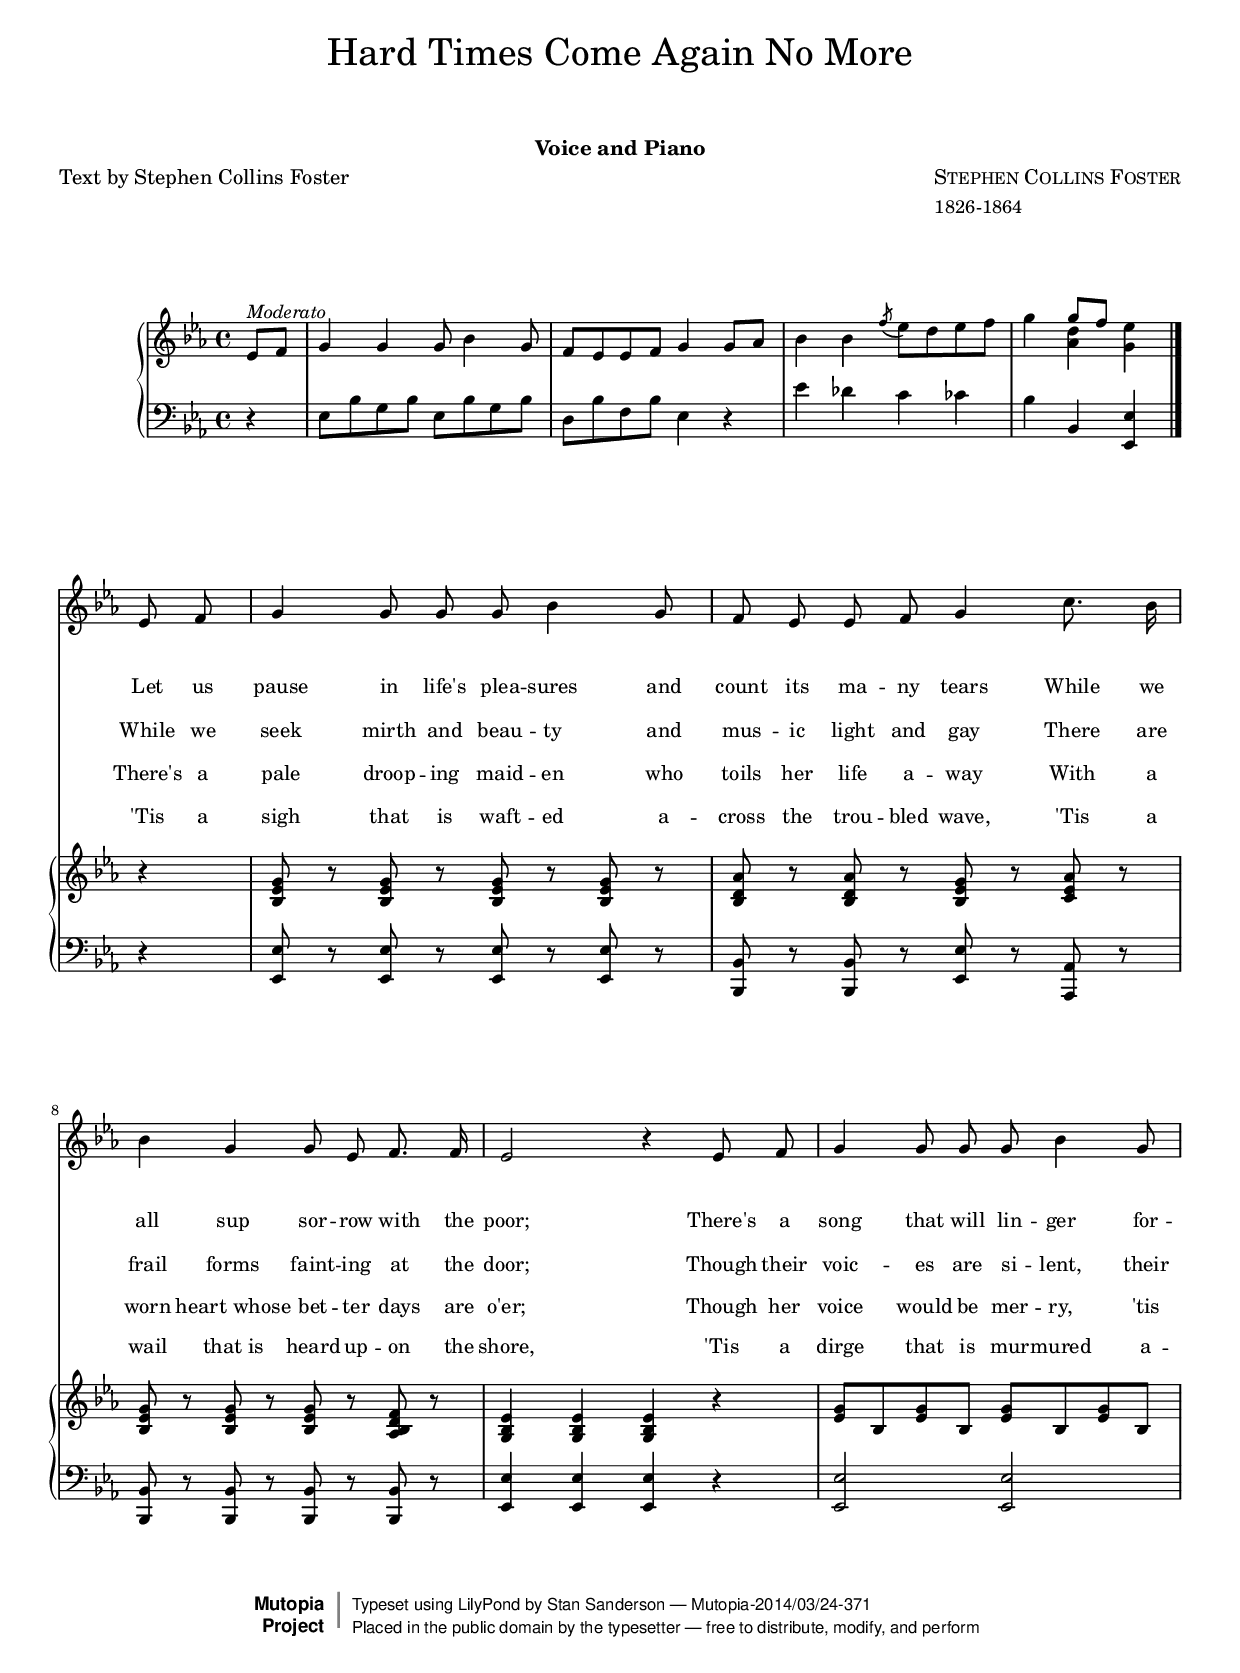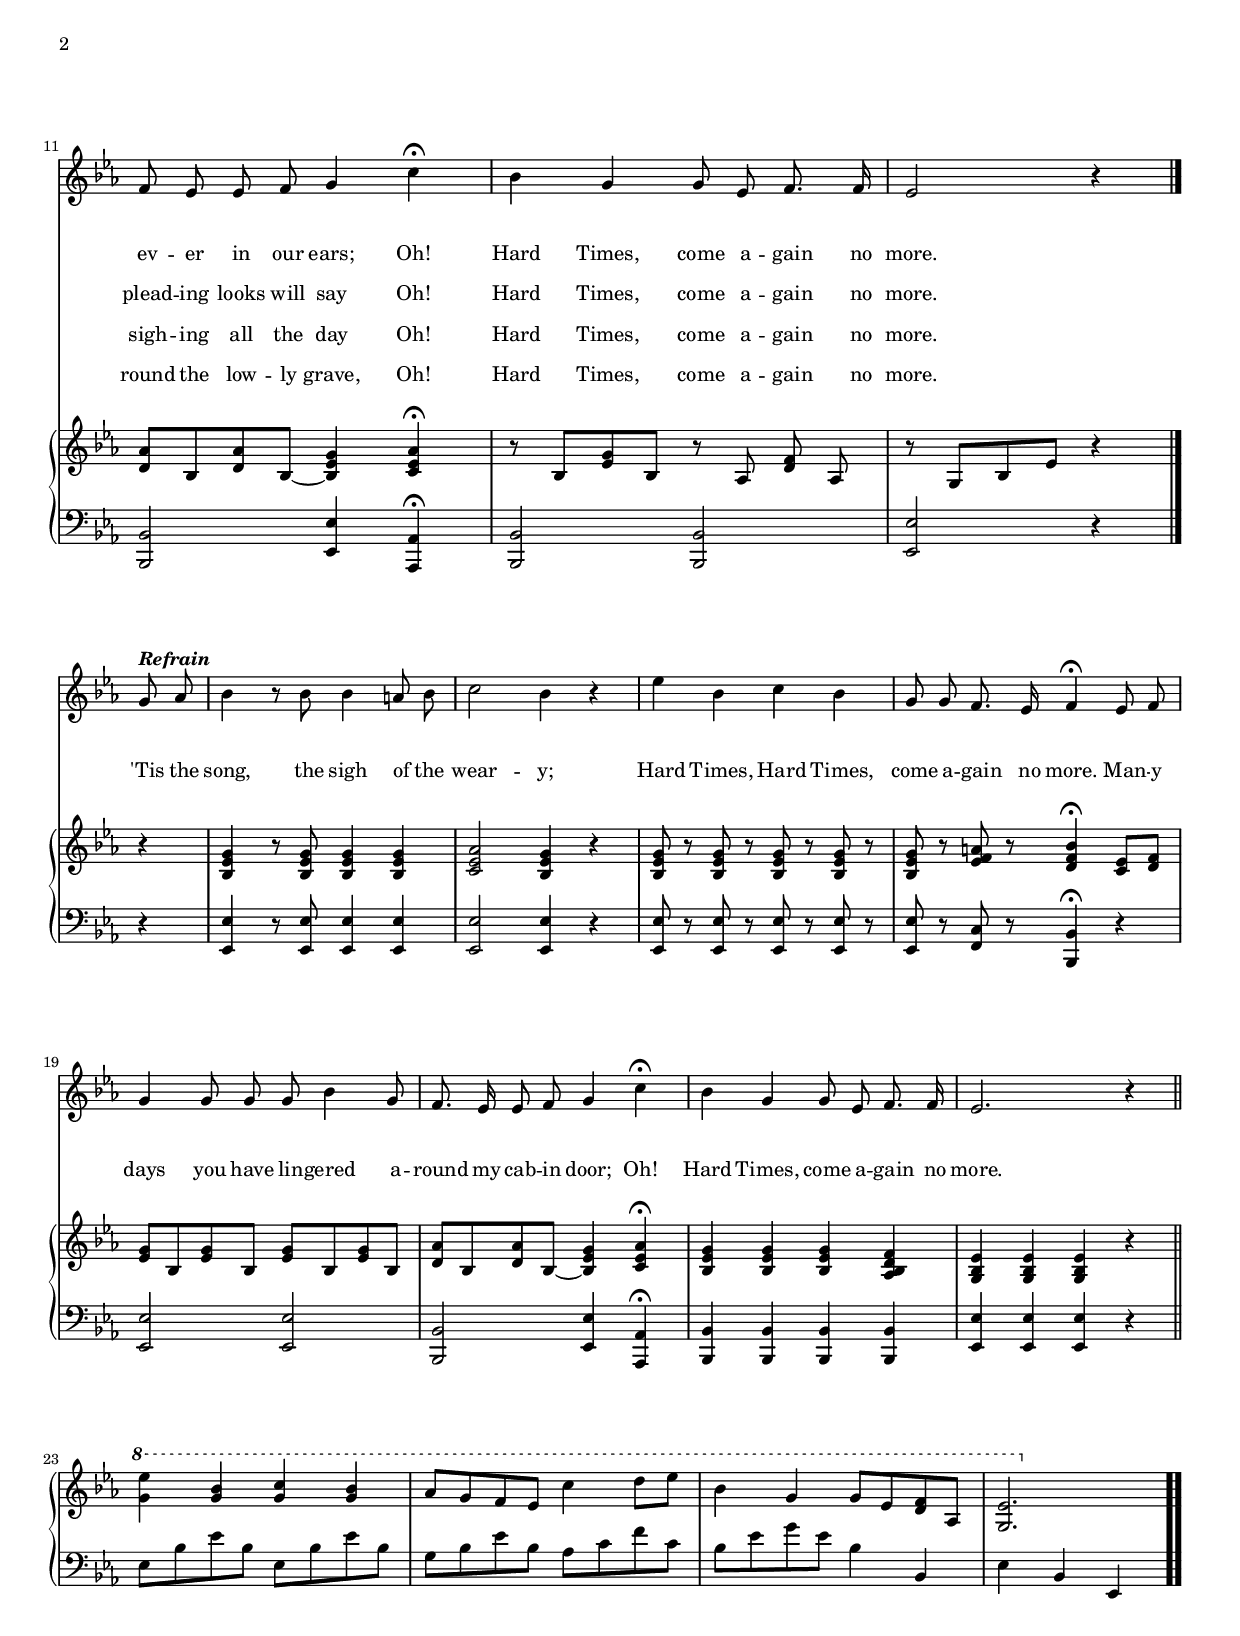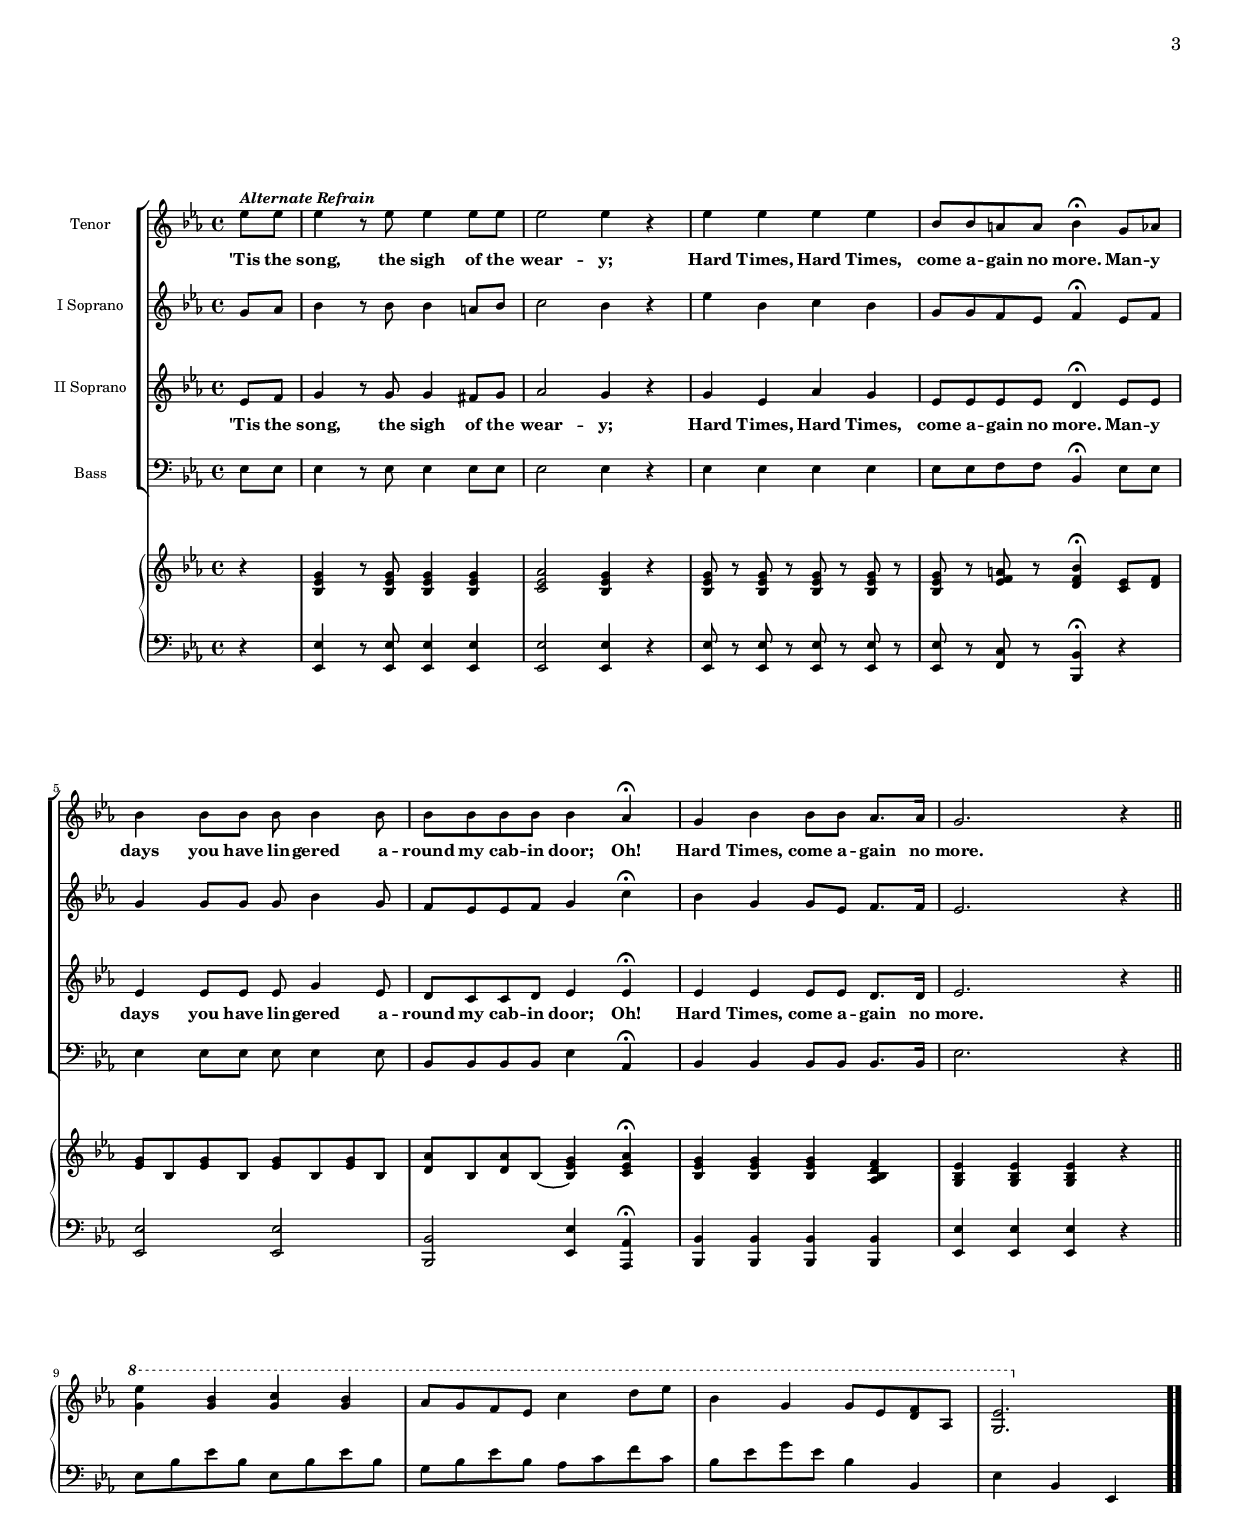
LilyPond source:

\include "english.ly"
%#(set-default-paper-size "letter")
#(set-global-staff-size 16)
\version "2.18.0"

\header {
	date = "1854"
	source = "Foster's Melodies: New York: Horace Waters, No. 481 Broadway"
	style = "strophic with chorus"
	subtitle = "Voice and Piano"
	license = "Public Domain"
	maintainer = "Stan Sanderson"
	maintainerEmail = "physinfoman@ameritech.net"

	title = \markup { \normal-text \abs-fontsize #18 \column { "Hard Times Come Again No More" \null } }
	poet = \markup \fontsize #1 "Text by Stephen Collins Foster" 
	composer = \markup { \right-align \column { \fontsize #1  \caps  "Stephen Collins Foster" \fontsize #0 \caps "1826-1864" } }

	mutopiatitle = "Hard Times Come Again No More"
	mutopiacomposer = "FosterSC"
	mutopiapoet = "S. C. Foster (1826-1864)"
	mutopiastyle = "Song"
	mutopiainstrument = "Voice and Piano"
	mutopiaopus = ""

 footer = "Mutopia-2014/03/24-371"
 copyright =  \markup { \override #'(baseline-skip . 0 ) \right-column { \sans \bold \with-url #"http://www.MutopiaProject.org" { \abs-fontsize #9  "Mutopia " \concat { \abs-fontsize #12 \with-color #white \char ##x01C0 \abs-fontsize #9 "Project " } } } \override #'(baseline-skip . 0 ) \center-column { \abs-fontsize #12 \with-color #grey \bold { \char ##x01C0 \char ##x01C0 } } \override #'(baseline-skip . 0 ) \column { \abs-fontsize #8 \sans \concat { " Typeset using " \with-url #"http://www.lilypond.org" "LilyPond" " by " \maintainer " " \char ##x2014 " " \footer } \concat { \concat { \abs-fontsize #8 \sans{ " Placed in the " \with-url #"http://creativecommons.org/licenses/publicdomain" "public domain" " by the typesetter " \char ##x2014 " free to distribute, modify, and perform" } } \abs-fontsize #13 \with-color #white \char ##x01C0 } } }
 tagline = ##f
	}
	
%definitions ------------------
partialTreQtr = \set Timing.measurePosition = #(ly:make-moment 1/4)
partialUnoQtr = \set Timing.measurePosition = #(ly:make-moment 3/4)

\paper {
  top-margin = 7\mm
  bottom-margin = 6\mm
  top-markup-spacing #'basic-distance = #8
  markup-system-spacing.basic-distance  = #10
  top-system-spacing.basic-distance = #15
  system-system-spacing.basic-distance  = #13
  last-bottom-spacing.basic-distance = #14
  scoreTitleMarkup = \markup \null
}

MEL =  \relative c' { 
		\key ef\major \time 4/4 \clef treble
		\autoBeamOff
%1-4
	\partial 4 s4 s1 s1 s1 \partialTreQtr s2.	
%5-8
	\partialUnoQtr ef8 f g4 g8 g g bf4 g8 f ef ef f g4 c8. bf16
	bf4 g g8 ef f8. f16 ef2 r4 ef8 f
%9-11
	g4 g8 g g bf4 g8 f ef ef f g4 c\fermata bf g g8 ef f8. f16 ef2 r4
%12-14
	\partialUnoQtr g8^\markup { \bold \italic "Refrain" } af bf4 r8 bf bf4 a8 bf 
	c2 bf4 r ef bf c bf 
	 g8 g f8. ef16 f4\fermata ef8 f
%15-18
	g4 g8 g g bf4 g8  f8. ef16 ef8 f g4 c\fermata
            bf g g8 ef f8. 
        f16 
        ef2. r4 \break
}
	
	
% RHB is a crude workaround to get the eighths in the intro	

RHB =  \relative c'' { \time 4/4 \clef treble
	\partial 4 s4^\markup { \italic "Moderato" } 
	s1 s1 s1 \partialTreQtr s4 \stemUp g'8[ f] s4
	}

RH =  \relative c'' { \key ef\major \time 4/4 \clef treble
%1
	\partial 4 ef,8 f

	g4 g g8 bf4 g8
%2
	f8 ef ef f g4 g8 af
%3
	bf4 bf \acciaccatura f'8 ef8[ d ef f]

	\partialTreQtr g4 <d af> <ef g,> \bar "|."  \break

	\partialUnoQtr r4
%4
	<g, ef bf>8 r <g ef bf> r <g ef bf> r <g ef bf> r
%5
	<af d, bf>8 r <af d, bf> r <g ef bf> r <af ef c> r \break
%6
	<g ef bf> r <g ef bf> r <g ef bf> r <f d bf af> r
%7
	<ef bf g>4 <ef bf g> <ef bf g> r
%8
	<g ef>8 bf, <g' ef> bf, <g' ef> bf, <g' ef> bf, \break
%9
	<af' d,>8 bf, <af' d,> bf,~ <g' ef bf>4 <af ef c>\fermata
%10
	r8 bf, <g' ef> bf, r af <f' d> af,

	\partialTreQtr r8 g[ bf ef] r4 \break

	\partialUnoQtr r4
%11
	<g ef bf>4 r8 <g ef bf> <g ef bf>4 <g ef bf>
%12
	<af ef c>2 <g ef bf>4 r
%13
	<g ef bf>8 r <g ef bf> r <g ef bf> r <g ef bf> r
%14
	<g ef bf>8 r <a f ef> r <bf f d>4\fermata <ef, c>8 <f d>
%15
	<g ef>8 bf, <g' ef> bf, <g' ef> bf, <g' ef> bf,
%16
	<af' d,>8 bf, <af' d,> bf,~ <g' ef bf>4 <af ef c>\fermata
%17
	<g ef bf>4 <g ef bf> <g ef bf> <f d bf af>
%18
	<ef bf g>4 <ef bf g> <ef bf g> r
%19
	\ottava #1 <g' ef'>4 <g bf> <g c> <g bf>
%20
	af8 g f ef c'4 d8 ef
%21
	bf4 g g8[ ef <f d> af,]
%22
	\partialTreQtr <ef' g,>2.\ottava #0

	}



LH =  \relative c { \key ef\major \time 4/4 \clef bass
%1
	\partial 4 r4

	ef8 bf' g bf ef, bf' g bf
%2
	d, bf' f bf ef,4 r4
%3
	ef'4 df c cf

	\partialTreQtr bf4 bf, <ef ef,>

	\partialUnoQtr r4
%4
	<ef ef,>8 r <ef ef,> r <ef ef,> r <ef ef,> r
%5
	<bf bf,>8 r <bf bf,> r <ef ef,> r <af, af,> r
%6
	 <bf bf,>8 r <bf bf,> r <bf bf,> r <bf bf,> r
%7
	<ef ef,>4 <ef ef,> <ef ef,> r
%8
	<ef ef,>2 <ef ef,>
%9
	<bf bf,>2 <ef ef,>4 <af, af,>\fermata
%10
	<bf bf,>2 <bf bf,>

	\partialTreQtr <ef ef,>2 r4 \bar "|."

	\partialUnoQtr r4
%11
	<ef ef,>4 r8 <ef ef,> <ef ef,>4 <ef ef,>
%12
	<ef ef,>2 <ef ef,>4 r
%13
	<ef ef,>8 r <ef ef,> r <ef ef,> r <ef ef,> r
%14
	<ef ef,>8 r <c f,> r <bf bf,>4\fermata r4
%15
	<ef ef,>2 <ef ef,>
%16
	<bf bf,>2 <ef ef,>4 <af, af,>\fermata
%17
	<bf bf,>4 <bf bf,> <bf bf,> <bf bf,>
%18
	<ef ef,>4 <ef ef,> <ef ef,> r \bar "||"
%19
	ef8 bf' ef bf ef, bf' ef bf
%20
	g8 bf ef bf af c f c
%21
	bf8 ef g ef bf4 bf,
%22
	\partialTreQtr ef4 bf ef, \bar ".." \pageBreak
	}



VerOne =  \context Lyrics = VerOne \lyricmode { 
	%\override LyricText.font-series = #'bold
	\override LyricText.font-size = #+1
	
	\skip 4  \skip 1 \skip 1 \skip 1 \skip 2.
	Let8 us pause4 in8 life's plea -- sures4 and8 count its ma -- ny tears4
	While8. we16 all4 sup4 sor8 -- row with8. the16 poor;2 \skip4
	There's8 a8 song4 that8 will8 lin -- ger4 for8 -- ev -- er in our ears;4
	Oh!4 Hard Times, come8 a -- gain8. no16 more.2 \skip4

	'Tis8 the song,4 \skip 8 the8 sigh4 of8 the wear2 -- y;4 \skip 4
	Hard4 Times, Hard Times, 
	come8 a -- gain8. no16 more.4 Man8 -- y8
	days4 you8 have lin -- gered4 a8
	 -- round8. my16 cab8 -- in door;4 Oh!4
	Hard Times, come8 a -- gain8. 
	no16 
	more.2. \skip 4
	}

	
VerTwo =  \context Lyrics = VerTwo \lyricmode { 
	%\override LyricText.font-series = #'bold
	\override LyricText.font-size = #+1
	
	\skip 4  \skip 1 \skip 1 \skip 1 \skip 2.
	While8 we seek4 mirth8 and beau -- ty4 and8 mus -- ic light and gay4
	There8. are16 frail4 forms faint8 -- ing at8. the16 door;2 \skip4
	Though8 their voic4 -- es8 are si -- lent,4 their8 plead -- ing looks will say4
	Oh!4 Hard Times, come8 a -- gain8. no16 more.2. 
	}
	
VerThree =  \context Lyrics = VerThree \lyricmode { 
	%\override LyricText.font-series = #'bold
	\override LyricText.font-size = #+1
	
	\skip 4  \skip 1 \skip 1 \skip 1 \skip 2.
	There's8 a pale4 droop8 -- ing maid -- en4 who8 toils her life a -- way4
	With8. a16 worn4 heart_whose bet8 -- ter days8. are16 o'er;2 \skip4
	Though8 her voice4 would8 be mer -- ry,4 'tis8 sigh -- ing all the day4
	Oh!4 Hard Times, come8 a -- gain8. no16 more.2. 
	}

VerFour =  \context Lyrics = VerFour \lyricmode { 
	%\override LyricText.font-series = #'bold
	\override LyricText.font-size = #+1
	
	\skip 4  \skip 1 \skip 1 \skip 1 \skip 2.
	'Tis8 a sigh4 that8 is waft -- ed4 a8 -- cross the trou -- bled wave,4
	'Tis8. a16 wail4 that_is heard8 up -- on8. the16 shore,2 \skip4
	'Tis8 a dirge4 that8 is mur -- mured4 a8 -- round the low -- ly grave,4
	Oh!4 Hard Times, come8 a -- gain8. no16 more.2. 
	}

\score { 
	<<
		\context Staff
		\MEL
		\set Staff.midiInstrument = "violin" 
		\new Lyrics { \VerOne }
		\new Lyrics { \VerTwo }
		\new Lyrics { \VerThree }
		\new Lyrics { \VerFour }
	\context PianoStaff <<
		\set PianoStaff.midiInstrument = "acoustic grand"
		\context Staff = "up" <<
		\clef treble
			\context Voice = VoiceI \RH
			\context Voice = VoiceII \RHB
			>>
		\context Staff = "down" <<
		\clef bass
			\context Voice = VoiceI \LH
			>>
		>> 
		>>
	
	\layout { 
		\context { \Staff \RemoveEmptyStaves 
		\override VerticalAxisGroup #'remove-first = ##t
		}
		\context {
		    \Lyrics
		    \override VerticalAxisGroup.staff-affinity = ##f
		    \override VerticalAxisGroup.staff-staff-spacing =
                    #'((basic-distance . 0)
	              (minimum-distance . 1)
	              (padding . 3))
		}
		}	
	
  \midi {
    \tempo 4 = 72
    }
}

% Alternate 4-part Chorus



RHC =  \relative c'' { \key ef\major \time 4/4 \clef treble
		\partial 4 r4
%11
	<g ef bf>4 r8 <g ef bf> <g ef bf>4 <g ef bf>
%12
	<af ef c>2 <g ef bf>4 r
%13
	<g ef bf>8 r <g ef bf> r <g ef bf> r <g ef bf> r
%14
	<g ef bf>8 r <a f ef> r <bf f d>4\fermata <ef, c>8 <f d>
%15
	<g ef>8 bf, <g' ef> bf, <g' ef> bf, <g' ef> bf,
%16
	<af' d,>8 bf, <af' d,> bf,~ <g' ef bf>4 <af ef c>\fermata
%17
	<g ef bf>4 <g ef bf> <g ef bf> <f d bf af>
%18
	<ef bf g>4 <ef bf g> <ef bf g> r \break
%19
	\ottava #1 <g' ef'>4 <g bf> <g c> <g bf>
%20
	af8 g f ef c'4 d8 ef
%21
	bf4 g g8[ ef <f d> af,]
%22
	\partialTreQtr <ef' g,>2.\ottava #0

	}

LHC =  \relative c { \key ef\major \time 4/4 \clef bass
	\partial 4 r4
%11
	<ef ef,>4 r8 <ef ef,> <ef ef,>4 <ef ef,>
%12
	<ef ef,>2 <ef ef,>4 r
%13
	<ef ef,>8 r <ef ef,> r <ef ef,> r <ef ef,> r
%14
	<ef ef,>8 r <c f,> r <bf bf,>4\fermata r4
%15
	<ef ef,>2 <ef ef,>
%16
	<bf bf,>2 <ef ef,>4 <af, af,>\fermata
%17
	<bf bf,>4 <bf bf,> <bf bf,> <bf bf,>
%18
	<ef ef,>4 <ef ef,> <ef ef,> r \bar "||"
%19
	ef8 bf' ef bf ef, bf' ef bf
%20
	g8 bf ef bf af c f c
%21
	bf8 ef g ef bf4 bf,
%22
	\partialTreQtr ef4 bf ef, \bar ".."
	}

TEN =  \relative c'' { \key ef\major \time 4/4 \clef treble
%1-4
	\set Staff.instrumentName = #'"Tenor"
	\partial 4 ef8^\markup { \bold \italic { "Alternate Refrain" } } 
	ef ef4 r8 ef ef4 ef8 ef ef2 ef4 r
	 ef ef ef ef bf8 bf a a bf4\fermata g8 af
%5-8
	bf4 bf8 bf bf bf4 bf8 bf bf bf bf bf4 af\fermata g bf bf8 bf af8. af16 g2. r4
	}
	
ISOP =  \relative c'' { \key ef\major \time 4/4 \clef treble
%1-4
	\set Staff.instrumentName = #'"I Soprano"
	\partial 4 g8 af bf4 r8 bf bf4 a8 bf c2 bf4 r
	ef bf c bf g8 g f ef f4\fermata ef8 f
%5-8
	g4 g8 g g bf4 g8 f ef ef f g4 c\fermata bf g g8 ef f8. f16 ef2. r4
	}
	
IISOP =  \relative c'' { \key ef\major \time 4/4 \clef treble
%1-4
	\set Staff.instrumentName = #'"II Soprano"
	\partial 4 ef,8 f g4 r8 g g4 fs8 g af2 g4 r
	g ef af g ef8 ef ef ef d4\fermata ef8 ef
%5-8
	ef4 ef8 ef ef g4 ef8 d c c d ef4 ef\fermata ef ef ef8 ef d8. d16 ef2. r4
	}
	
BASS =  \relative c { \key ef\major \time 4/4 \clef bass
%1-4
	\set Staff.instrumentName = #'"Bass"
	\partial 4 ef8 ef ef4 r8 ef ef4 ef8 ef ef2 ef4 r
	ef4 ef ef ef ef8 ef f f bf,4\fermata ef8 ef
%5-8
	ef4 ef8 ef ef ef4 ef8 bf bf bf bf ef4 af,\fermata bf bf bf8 bf bf8. bf16 ef2. r4
	} 
	
CHOR =  \lyricmode { 
	\override LyricText.font-series = #'bold
	\override LyricText.font-size = #+1
	\partial4
		
	'Tis8 the song,4 \skip 8 the8 sigh4 of8 the wear2 -- y;4 \skip 4
	Hard4 Times, Hard Times, 
	come8 a -- gain no more.4 Man8 -- y8
	days4 you8 have lin -- gered4 a8
	 -- round8 my cab -- in door;4 Oh!4
	Hard Times, come8 a -- gain8. 
	no16 
	more.2. \skip 4
	}

\score {  <<
	\context ChoirStaff \with {  
	   \override StaffGrouper.staff-staff-spacing.padding = #4
           \override StaffGrouper.staff-staff-spacing.basic-distance = #5
	}
	<<
		\new Staff  { \clef treble \TEN }
		\new Lyrics \with {\override VerticalAxisGroup.staff-affinity = #CENTER } 
		{  \CHOR }
		
		\new Staff  { \clef treble  \ISOP }
		
		
		\new Staff  { \clef treble \IISOP }
		\new Lyrics \with {\override VerticalAxisGroup.staff-affinity = #CENTER } 
		{  \CHOR }
		
		\new Staff  { \clef bass \BASS }
		
		
							>>
			
		\context PianoStaff \with {
                     \override StaffGrouper.staffgroup-staff-spacing.basic-distance = #0
                }
		<<
			\set PianoStaff.midiInstrument = "acoustic grand"
			\context Staff = "up" << \clef treble \context Voice = voiceOne \RHC >>
				
			\context Staff = "down" << \clef bass \context Voice = voiceOne \LHC >>
			
						>>
			>>	
		\layout {  
		        #(layout-set-staff-size 13) 
		}
	
	
  \midi {
    \tempo 4 = 72
    }

}

